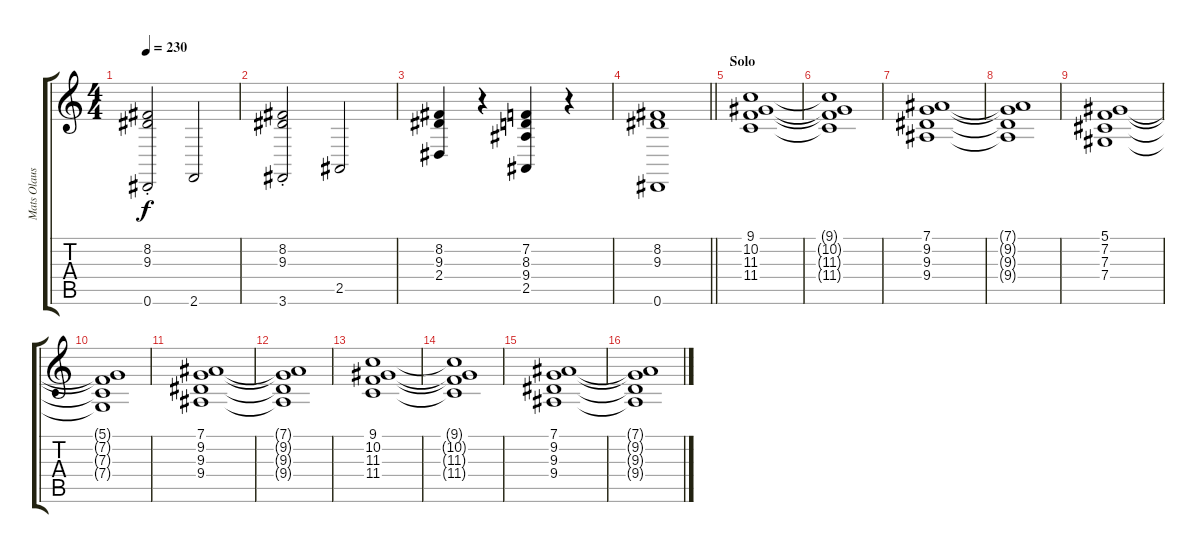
\track ("Mats Olausson" "Mats Olaus") {instrument stringensemble1}
\staff {score tabs}
\tuning (Eb4 Bb3 Gb3 Db3 Ab2 Eb2) {hide}
\ts (4 4)
\tempo 230
\clef g2
\ks c
(8.2{st} 9.3{st} 0.6).2{dy f} 2.6.2 |
(8.2{st} 9.3{st} 3.6).2 2.5.2 |
(8.2 9.3 2.4).4 r.4 (7.2 8.3 9.4 2.5).4 r.4 |
\barLineRight lightlight
(8.2 9.3 0.6).1 |
\section ("" "Solo")
(9.1 10.2 11.3 11.4).1 |
(9.1{t} 10.2{t} 11.3{t} 11.4{t}).1 |
(7.1 9.2 9.3 9.4).1 |
(7.1{t} 9.2{t} 9.3{t} 9.4{t}).1 |
(5.1 7.2 7.3 7.4).1 |
(5.1{t} 7.2{t} 7.3{t} 7.4{t}).1 |
(7.1 9.2 9.3 9.4).1 |
(7.1{t} 9.2{t} 9.3{t} 9.4{t}).1 |
(9.1 10.2 11.3 11.4).1 |
(9.1{t} 10.2{t} 11.3{t} 11.4{t}).1 |
(7.1 9.2 9.3 9.4).1 |
(7.1{t} 9.2{t} 9.3{t} 9.4{t}).1
